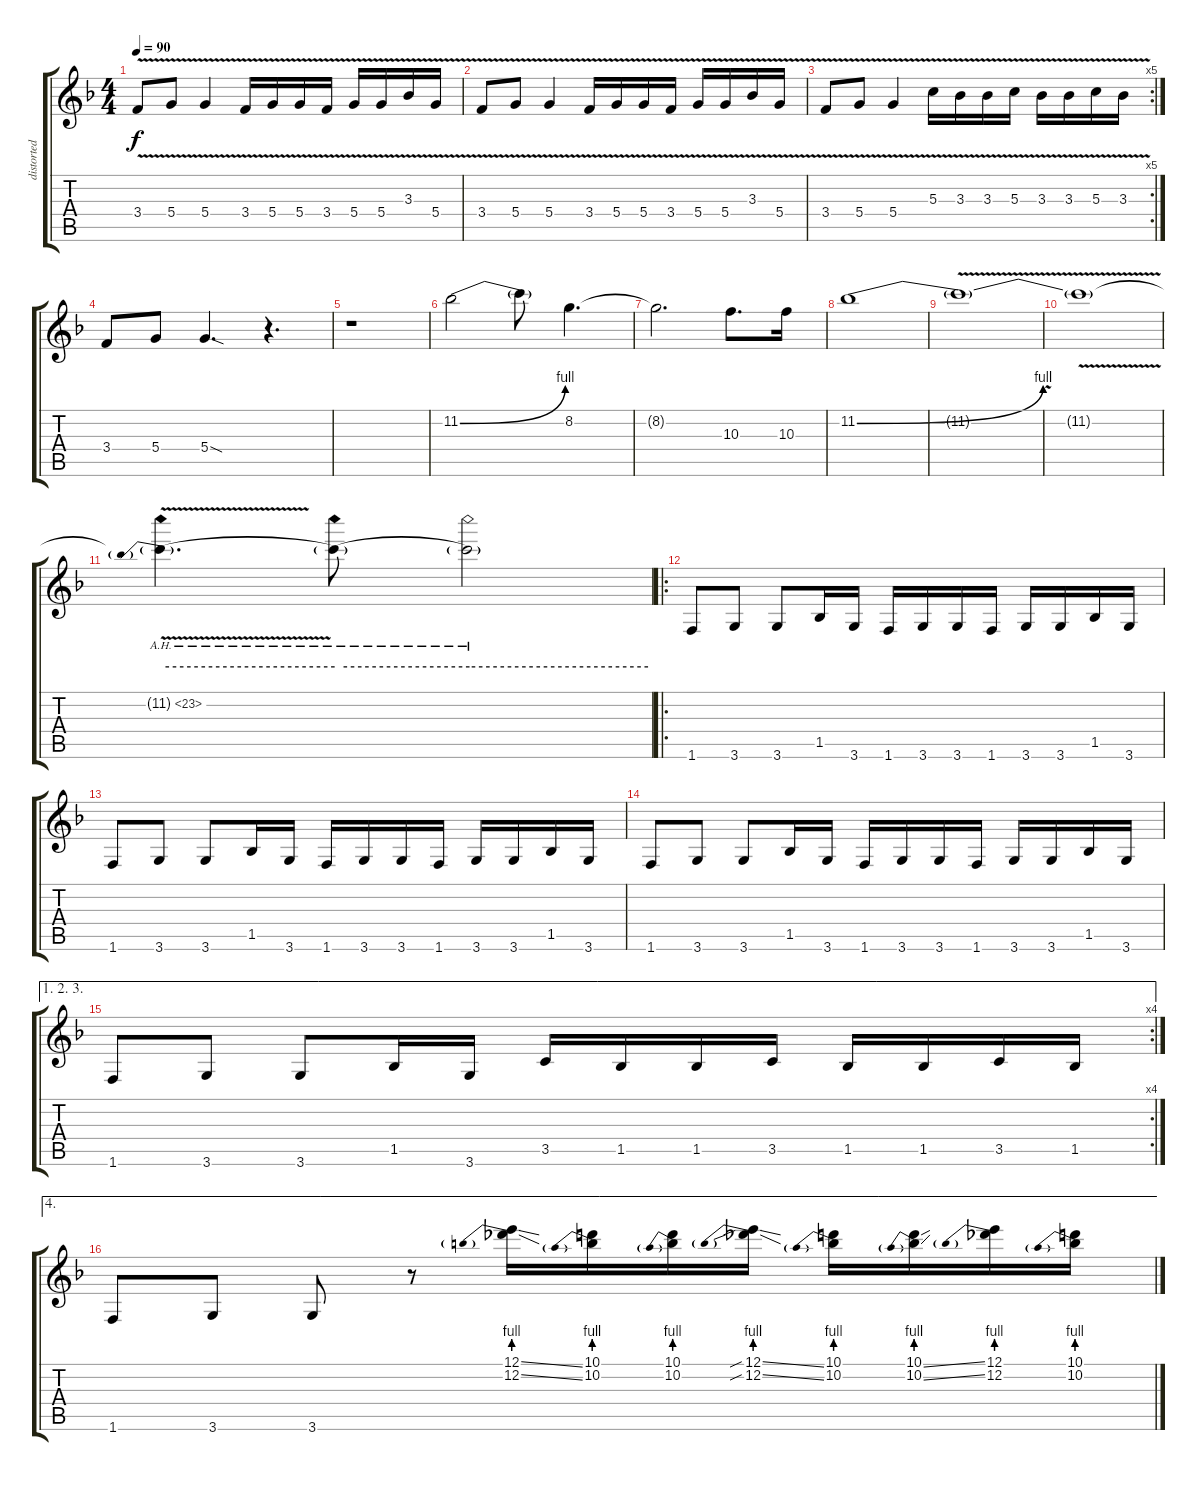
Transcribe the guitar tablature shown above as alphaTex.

\track ("distorted" "distorted") {instrument distortionguitar}
\staff {score tabs}
\tuning (E4 B3 G3 D3 A2 E2) {hide}
\ts (4 4)
\tempo 90
\clef g2
\ks f
3.4{v}.8{dy f} 5.4{v}.8 5.4{v}.4 3.4{v}.16 5.4{v}.16 5.4{v}.16 3.4{v}.16 5.4{v}.16 5.4{v}.16 3.3{v}.16 5.4{v}.16 |
3.4{v}.8 5.4{v}.8 5.4{v}.4 3.4{v}.16 5.4{v}.16 5.4{v}.16 3.4{v}.16 5.4{v}.16 5.4{v}.16 3.3{v}.16 5.4{v}.16 |
\rc 5
3.4{v}.8 5.4{v}.8 5.4{v}.4 5.3{v}.16 3.3{v}.16 3.3{v}.16 5.3{v}.16 3.3{v}.16 3.3{v}.16 5.3{v}.16 3.3{v}.16 |
3.4.8 5.4.8 5.4{sod}.4{d} r.4{d} |
r.1 |
11.2{be (bend 0 0 60 4)}.2 11.2{t}.8 8.2.4{d} |
8.2{t}.2{d} 10.3.8{d} 10.3.16 |
11.2{be (bend 0 0 60 4)}.1 |
11.2{v t}.1 |
11.2{v t}.1 |
11.2{be (prebend 0 4 60 4) ah 12 t}.4{d} 11.2{be (hold 0 4 60 4) ah 12 t}.8 11.2{be (hold 0 4 60 4) ah 12 t}.2 |
\ro
1.6.8 3.6.8 3.6.8 1.5.16 3.6.16 1.6.16 3.6.16 3.6.16 1.6.16 3.6.16 3.6.16 1.5.16 3.6.16 |
1.6.8 3.6.8 3.6.8 1.5.16 3.6.16 1.6.16 3.6.16 3.6.16 1.6.16 3.6.16 3.6.16 1.5.16 3.6.16 |
1.6.8 3.6.8 3.6.8 1.5.16 3.6.16 1.6.16 3.6.16 3.6.16 1.6.16 3.6.16 3.6.16 1.5.16 3.6.16 |
\ae (1 2 3)
\rc 4
1.6.8 3.6.8 3.6.8 1.5.16 3.6.16 3.5.16 1.5.16 1.5.16 3.5.16 1.5.16 1.5.16 3.5.16 1.5.16 |
\ae 4
1.6.8 3.6.8 3.6.8 r.8 (12.1{ss} 12.2{be (prebend 0 4 60 4) ss}).16 (10.1 10.2{be (prebend 0 4 60 4)}).16 (10.1 10.2{be (prebend 0 4 60 4)}).16 (12.1{sib ss} 12.2{be (prebend 0 4 60 4) sib ss}).16 (10.1 10.2{be (prebend 0 4 60 4)}).16 (10.1{ss} 10.2{be (prebend 0 4 60 4) ss}).16 (12.1 12.2{be (prebend 0 4 60 4)}).16 (10.1 10.2{be (prebend 0 4 60 4)}).16
